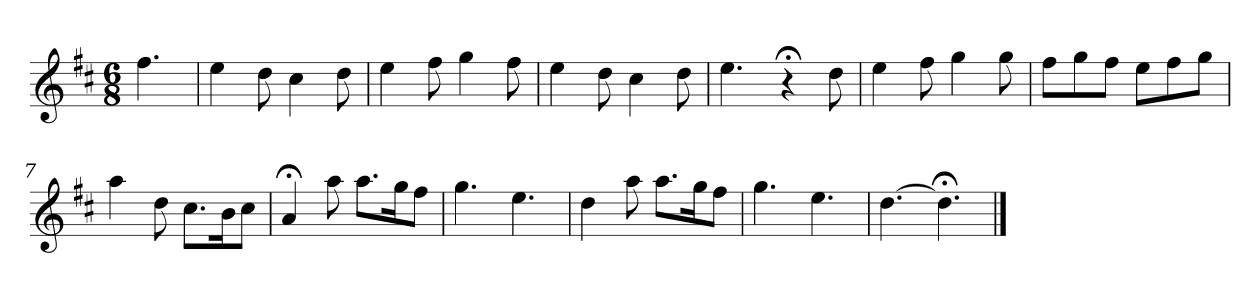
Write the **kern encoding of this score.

**kern
*part1
*staff1
*k[f#c#]
*D:
*M6/8
*MM120
=
4.ff#
=1
4ee
8dd
4cc#
8dd
=2
4ee
8ff#
4gg
8ff#
=3
4ee
8dd
4cc#
8dd
=4
4.ee
4r;<
8dd
=5
4ee
8ff#
4gg
8gg
=6
8ff#L
8gg
8ff#J
8eeL
8ff#
8ggJ
=7
4aa
8dd
8.cc#L
16bK
8cc#J
=8
4a;<
8aa
8.aaL
16ggK
8ff#J
=9
4.gg
4.ee
=10
4dd
8aa
8.aaL
16ggK
8ff#J
=11
4.gg
4.ee
=12
[4.dd
4.dd;<]
==
*-
